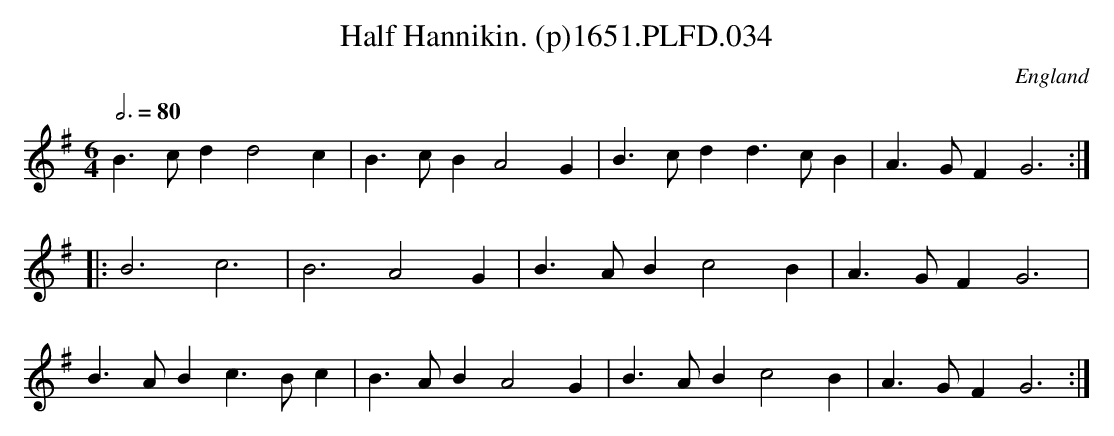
X:1
T:Half Hannikin. (p)1651.PLFD.034
M:6/4
L:1/4
Q:3/4=80
O:England
K:G
B>cd d2 c|B>cB A2 G|B>cd d>cB|A>GF G3:|
|:B3 c3| B3 A2 G| B>AB c2 B|A>GF G3|
B>AB c>Bc| B>AB A2 G| B>AB c2 B|A>GF G3:|
